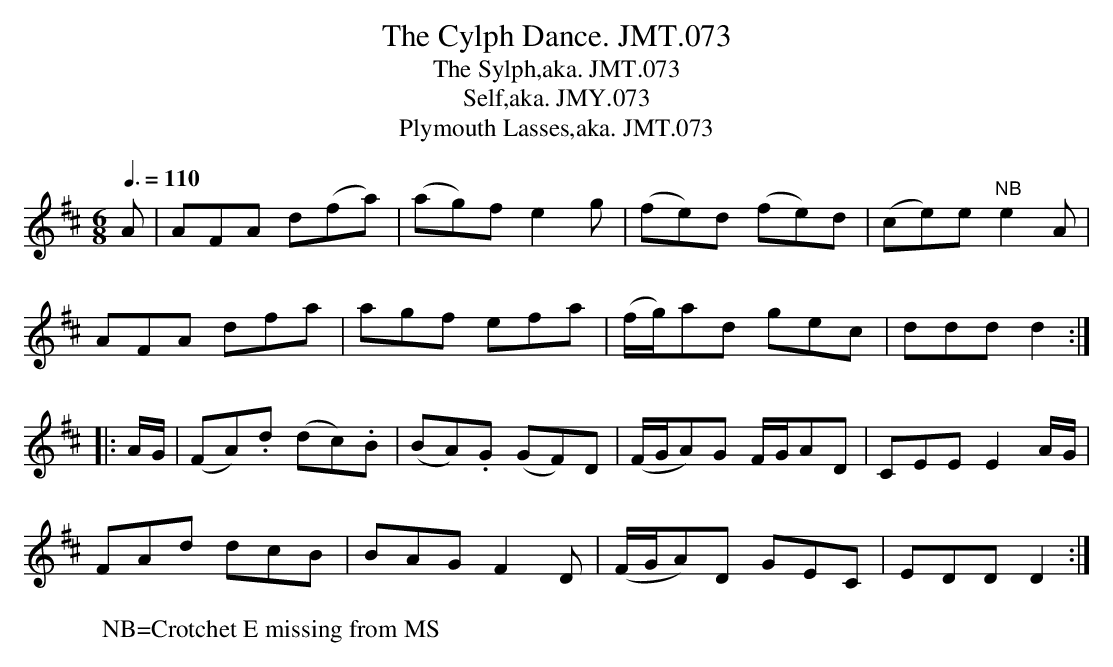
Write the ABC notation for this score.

X:1
T:Cylph Dance. JMT.073, The
T:Sylph,aka. JMT.073, The
T:Self,aka. JMY.073
T:Plymouth Lasses,aka. JMT.073
M:6/8
L:1/8
Q:3/8=110
K:D
A|AFA d(fa)|(ag)fe2g|(fe)d (fe)d|(ce)e"NB"e2A|
AFA dfa|agf efa|(f/g/)ad gec|dddd2:|
|:A/G/|(FA).d (dc).B|(BA).G (GF)D|(F/G/A)G F/G/AD|CEEE2A/G/|
FAd dcB|BAGF2D|(F/G/A)D GEC|EDDD2:|
W:NB=Crotchet E missing from MS
